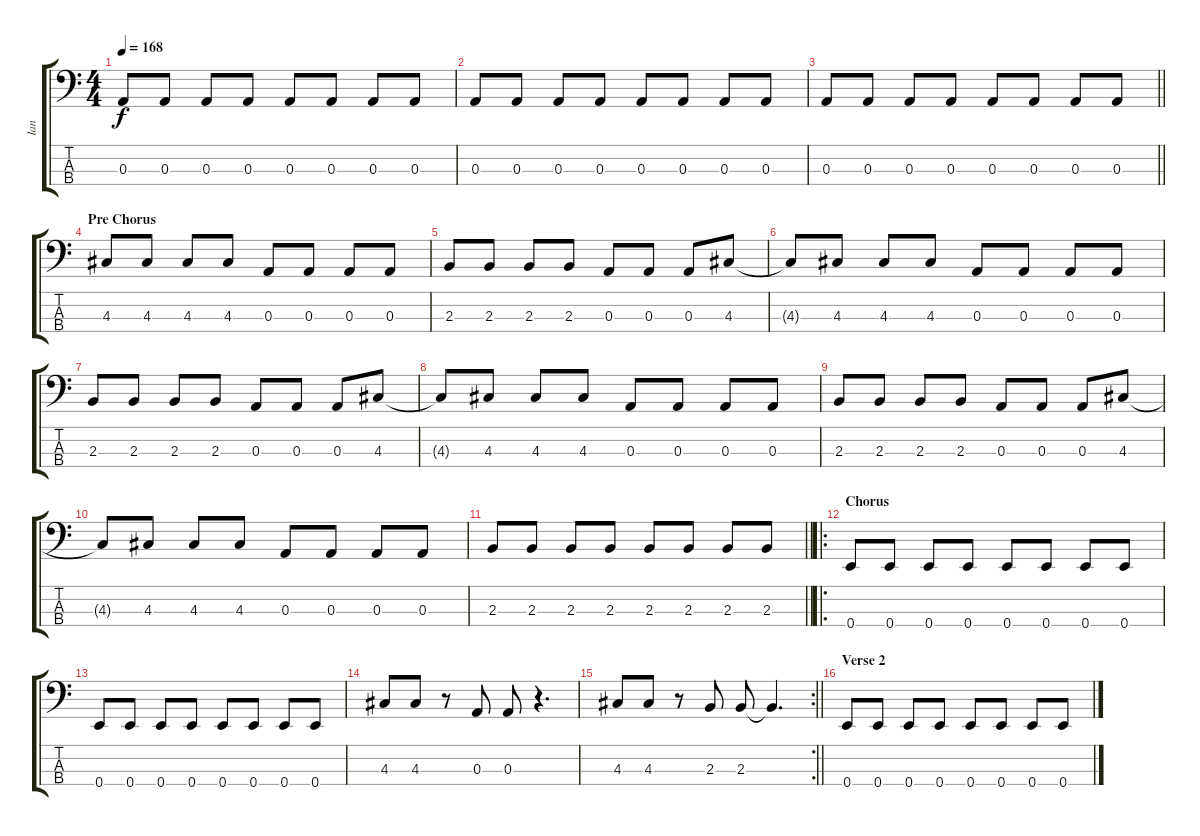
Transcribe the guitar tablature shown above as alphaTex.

\track ("Ian" "Ian") {instrument electricbasspick}
\staff {score tabs}
\tuning (G2 D2 A1 E1) {hide}
\ts (4 4)
\tempo 168
\clef f4
\ks c
0.3.8{dy f} 0.3.8 0.3.8 0.3.8 0.3.8 0.3.8 0.3.8 0.3.8 |
0.3.8 0.3.8 0.3.8 0.3.8 0.3.8 0.3.8 0.3.8 0.3.8 |
\barLineRight lightlight
0.3.8 0.3.8 0.3.8 0.3.8 0.3.8 0.3.8 0.3.8 0.3.8 |
\section ("" "Pre Chorus")
4.3.8 4.3.8 4.3.8 4.3.8 0.3.8 0.3.8 0.3.8 0.3.8 |
2.3.8 2.3.8 2.3.8 2.3.8 0.3.8 0.3.8 0.3.8 4.3.8 |
4.3{t}.8 4.3.8 4.3.8 4.3.8 0.3.8 0.3.8 0.3.8 0.3.8 |
2.3.8 2.3.8 2.3.8 2.3.8 0.3.8 0.3.8 0.3.8 4.3.8 |
4.3{t}.8 4.3.8 4.3.8 4.3.8 0.3.8 0.3.8 0.3.8 0.3.8 |
2.3.8 2.3.8 2.3.8 2.3.8 0.3.8 0.3.8 0.3.8 4.3.8 |
4.3{t}.8 4.3.8 4.3.8 4.3.8 0.3.8 0.3.8 0.3.8 0.3.8 |
\barLineRight lightlight
2.3.8 2.3.8 2.3.8 2.3.8 2.3.8 2.3.8 2.3.8 2.3.8 |
\ro
\section ("" "Chorus")
0.4.8 0.4.8 0.4.8 0.4.8 0.4.8 0.4.8 0.4.8 0.4.8 |
0.4.8 0.4.8 0.4.8 0.4.8 0.4.8 0.4.8 0.4.8 0.4.8 |
4.3.8 4.3.8 r.8 0.3.8 0.3.8 r.4{d} |
\rc 2
\barLineRight lightlight
4.3.8 4.3.8 r.8 2.3.8 2.3.8 2.3{t}.4{d} |
\section ("" "Verse 2")
0.4.8 0.4.8 0.4.8 0.4.8 0.4.8 0.4.8 0.4.8 0.4.8
